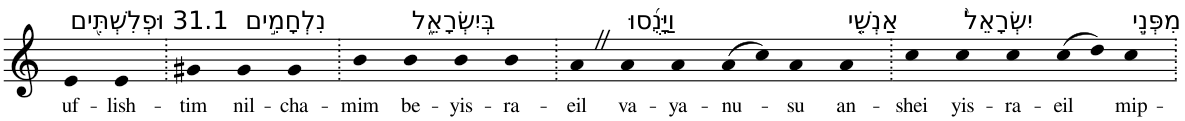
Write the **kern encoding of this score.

**kern	**text
*part1	*part1
*staff1	*staff1
*I"Piano	*
*I'Pno	*
*clefG2	*
*k[]	*
=1	=1
!LO:TX:a:t=31.1 וּפְלִשְׁתִּ֖ים	!
!	!LO:LY:b
4e	uf-
!	!LO:LY:b
4e	-lish-
=2.	=2.
!	!LO:LY:b
4g#X	-tim
!LO:TX:a:t=נִלְחָמִ֣ים	!
!	!LO:LY:b
4g#	nil-
!	!LO:LY:b
4g#	-cha-
=3.	=3.
!	!LO:LY:b
4b	-mim
!LO:TX:a:t=בְּיִשְׂרָאֵ֑ל	!
!	!LO:LY:b
4b	be-
!	!LO:LY:b
4b	-yis-
!	!LO:LY:b
4b	-ra-
=4.	=4.
!	!LO:LY:b
4aZ	-eil
!LO:TX:a:t=וַיָּנֻ֜סוּ	!
!	!LO:LY:b
4a	va-
!	!LO:LY:b
4a	-ya-
!	!LO:LY:b
(>8a	-nu-
8cc)	.
!	!LO:LY:b
4a	-su
!LO:TX:a:t=אַנְשֵׁ֤י	!
!	!LO:LY:b
4a	an-
=5.	=5.
!	!LO:LY:b
4cc	-shei
!LO:TX:a:t=יִשְׂרָאֵל֙	!
!	!LO:LY:b
4cc	yis-
!	!LO:LY:b
4cc	-ra-
!	!LO:LY:b
(>8cc	-eil
8dd)	.
!LO:TX:a:t=מִפְּנֵ֣י	!
!	!LO:LY:b
4cc	mip-
=.	=.
*-	*-
